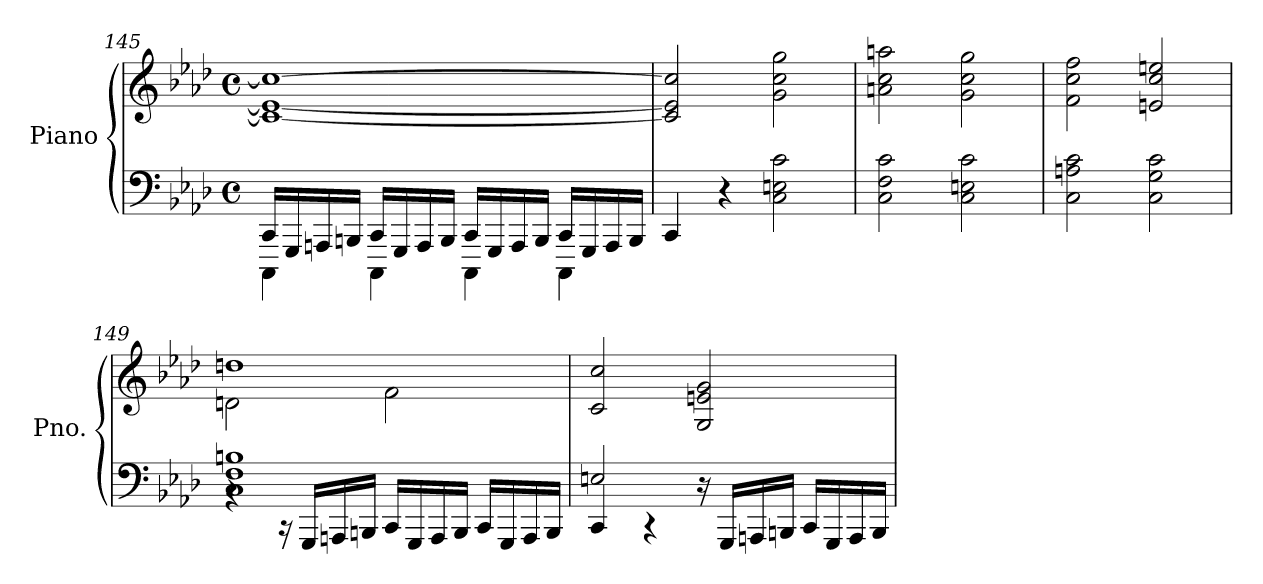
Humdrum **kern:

**kern	**kern	**dynam
*part1	*part1	*part1
*staff2	*staff1	*staff1/2
*I"Piano	*	*
*I'Pno.	*	*
!!LO:LB:g=z
*clefF4	*clefG2	*
*k[b-e-a-d-]	*k[b-e-a-d-]	*
*M4/4	*M4/4	*
*met(c)	*met(c)	*
=145	=145	=145
*^	*	*
16CC/LL	4CCC\	1c_ 1e_ 1cc_	.
16GGG/	.	.	.
16AAAn/	.	.	.
16BBBn/JJ	.	.	.
16CC/LL	4CCC\	.	.
16GGG/	.	.	.
16AAA/	.	.	.
16BBB/JJ	.	.	.
16CC/LL	4CCC\	.	.
16GGG/	.	.	.
16AAA/	.	.	.
16BBB/JJ	.	.	.
16CC/LL	4CCC\	.	.
16GGG/	.	.	.
16AAA/	.	.	.
16BBB/JJ	.	.	.
*v	*v	*	*
=146	=146	=146
4CC/	2c/] 2e/] 2cc/]	.
*	*MM130	*
4r	.	.
!	!	!LO:DY:b
2C\ 2En\ 2c\	2g\ 2cc\ 2gg\	other-dynamics
=147	=147	=147
2C\ 2F\ 2c\	2an\ 2cc\ 2aan\	.
2C\ 2En\ 2c\	2g\ 2cc\ 2gg\	.
=148	=148	=148
2C\ 2An\ 2c\	2f\ 2cc\ 2ff\	.
2C\ 2G\ 2c\	2en/ 2cc/ 2een/	.
!!LO:LB:g=z
=149	=149	=149
*^	*^	*
1C 1F 1Bn	4rBB	1ddn	2dn\	.
.	16r	.	.	.
.	16GGG/LL	.	.	.
.	16AAAn/	.	.	.
.	16BBBn/JJ	.	.	.
.	16CC/LL	.	2f\	.
.	16GGG/	.	.	.
.	16AAA/	.	.	.
.	16BBB/JJ	.	.	.
.	16CC/LL	.	.	.
.	16GGG/	.	.	.
.	16AAA/	.	.	.
.	16BBB/JJ	.	.	.
*	*	*v	*v	*
=150	=150	=150	=150
2En/	4CC/	2c/ 2cc/	.
.	4r	.	.
2ryy	16r	2G/ 2en/ 2g/	.
.	16GGG/LL	.	.
.	16AAAn/	.	.
.	16BBBn/JJ	.	.
.	16CC/LL	.	.
.	16GGG/	.	.
.	16AAA/	.	.
.	16BBB/JJ	.	.
*v	*v	*	*
=	=	=
*-	*-	*-
